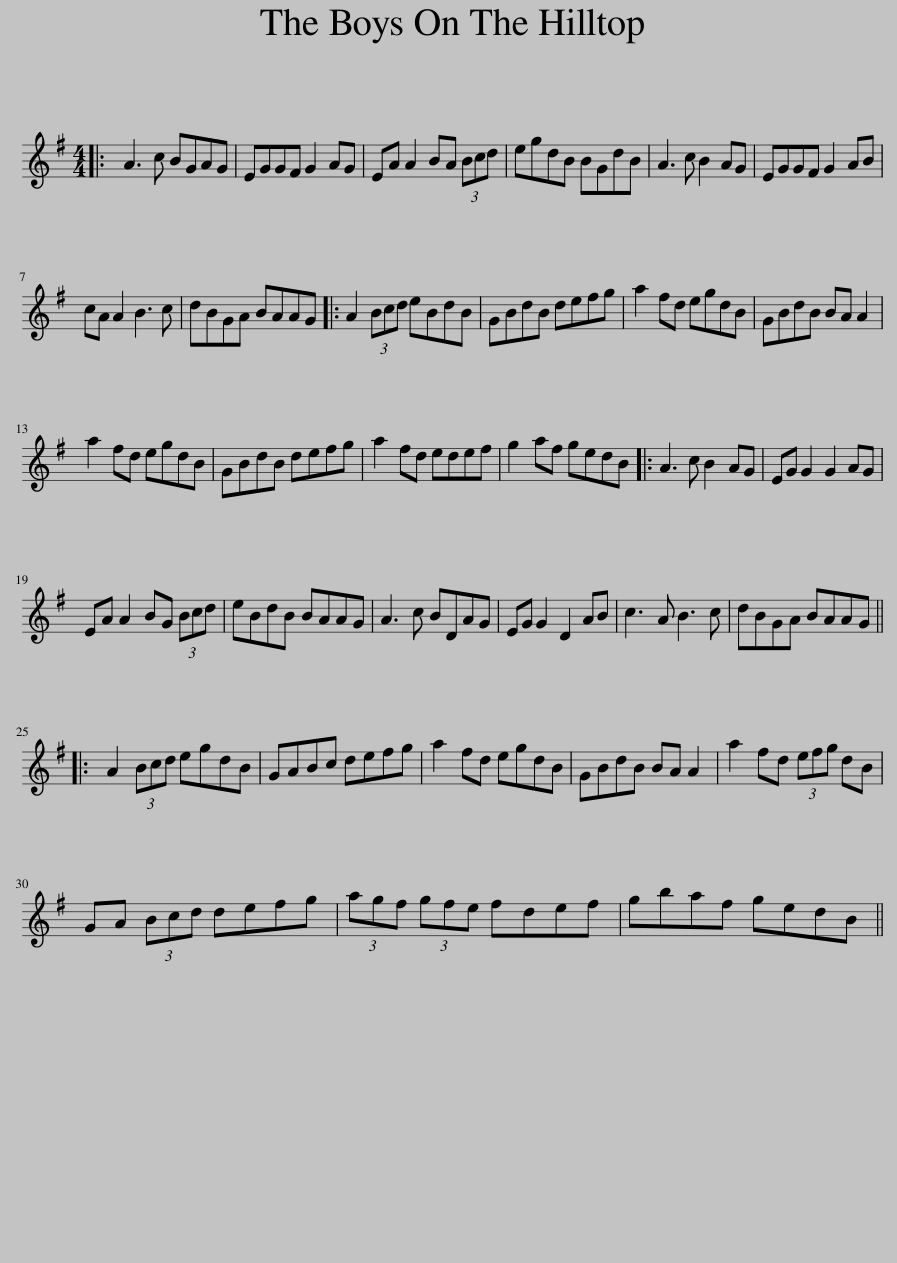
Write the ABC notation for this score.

X:1
L:1/8
M:4/4
I:linebreak $
K:G
V:1 treble
V:1
|: A3 c BGAG | EGGF G2 AG | EA A2 BA (3Bcd | egdB BGdB | A3 c B2 AG | %5
 EGGF G2 AB |$ cA A2 B3 c | dBGA BAAG |: A2 (3Bcd eBdB | GBdB defg | %10
 a2 fd egdB | GBdB BA A2 |$ a2 fd egdB | GBdB defg | a2 fd edef | %15
 g2 af gedB |: A3 c B2 AG | EG G2 G2 AG |$ EA A2 BG (3Bcd | eBdB BAAG | %20
 A3 c BDAG | EG G2 D2 AB | c3 A B3 c | dBGA BAAG |:$ A2 (3Bcd egdB | %25
 GABc defg | a2 fd egdB | GBdB BA A2 | a2 fd (3efg dB |$ GA (3Bcd defg | %30
 (3agf (3gfe fdef | gbaf gedB || %32
